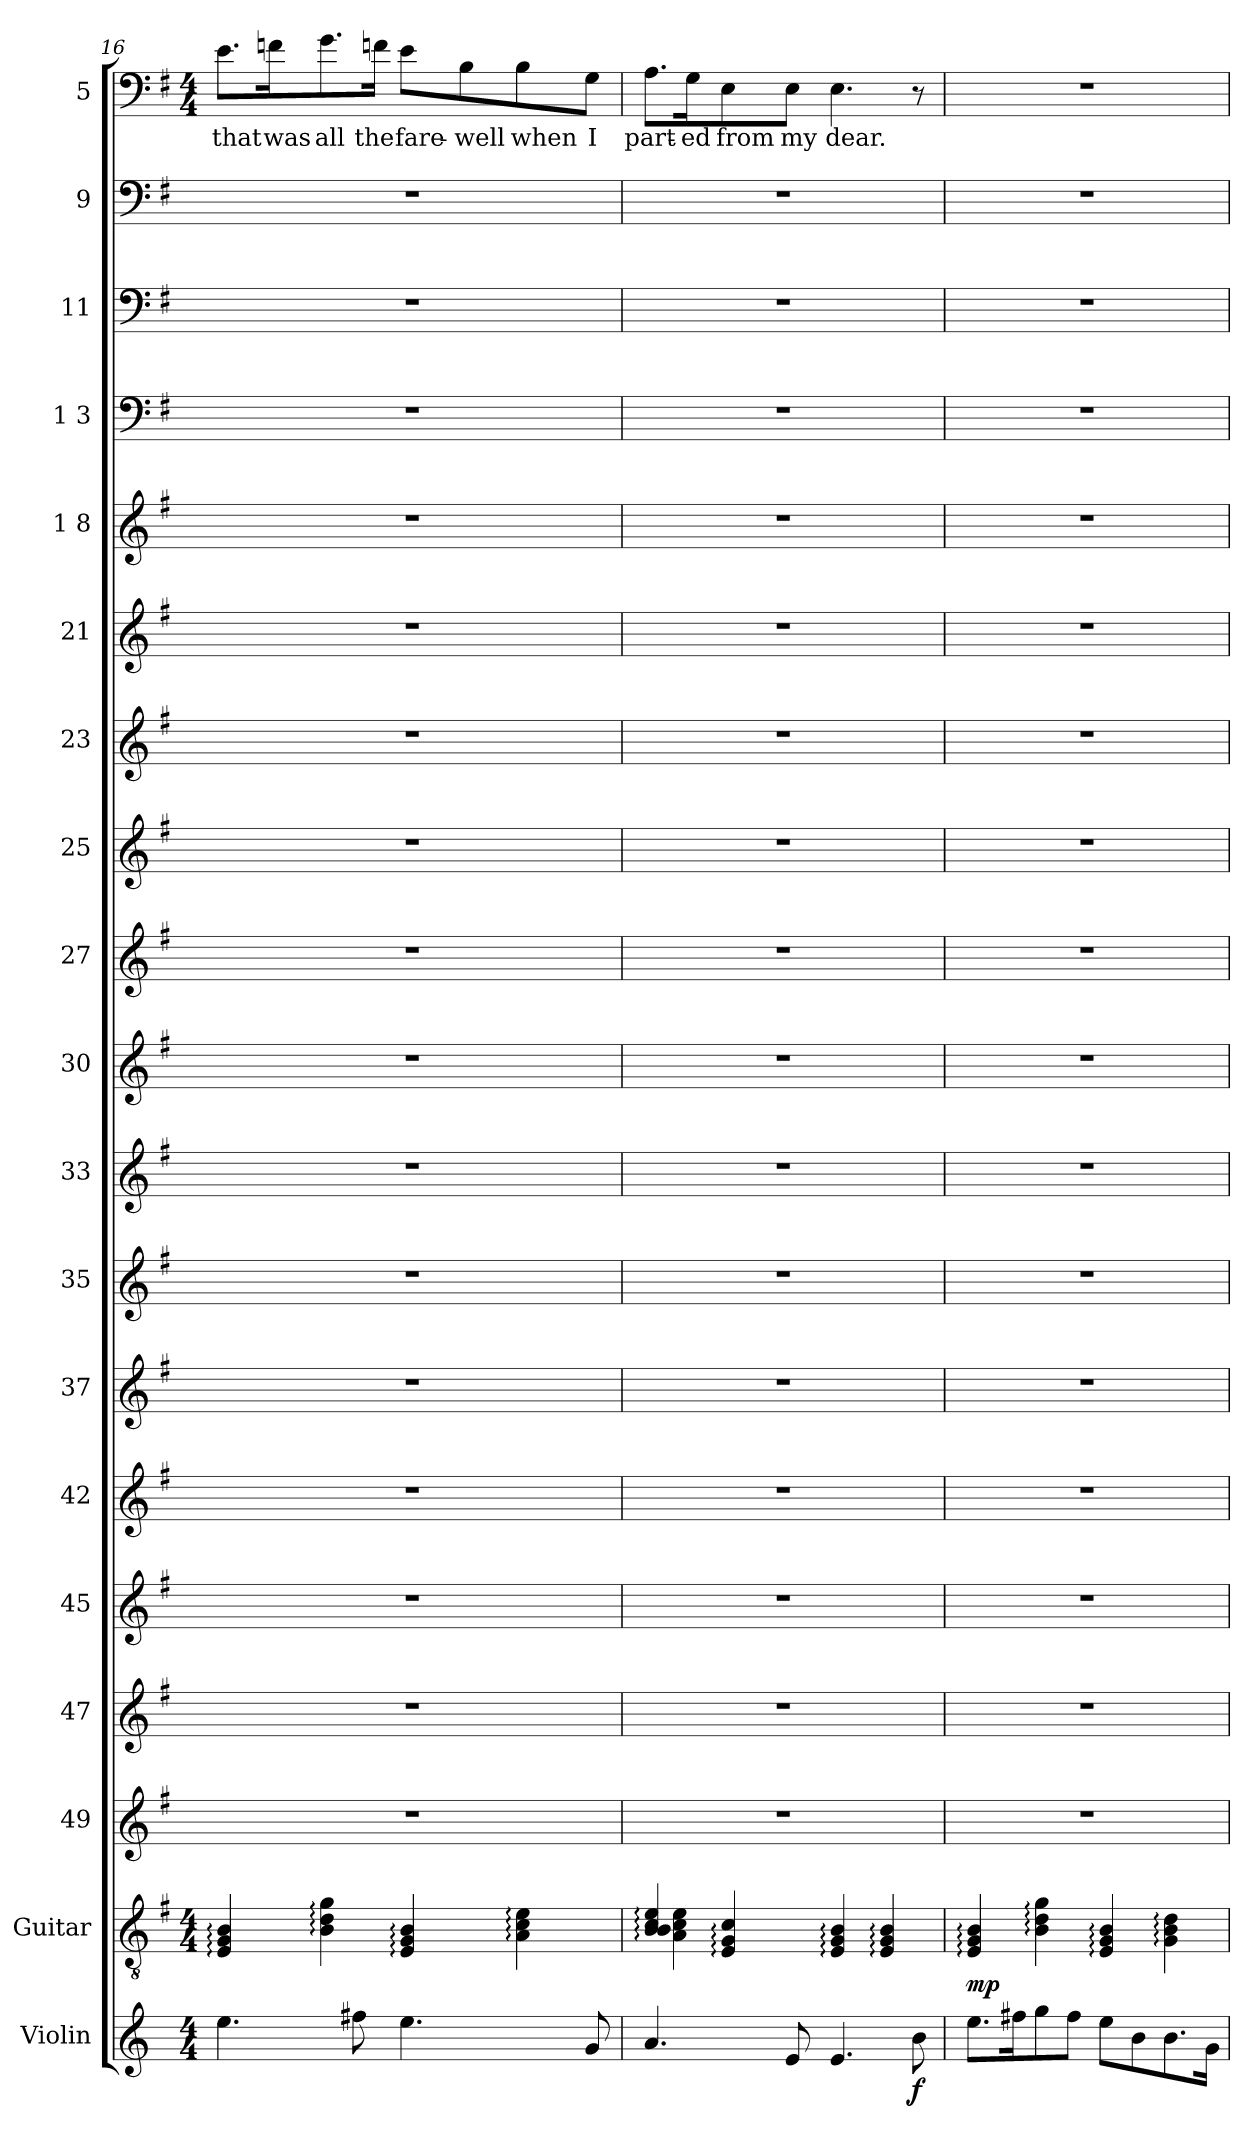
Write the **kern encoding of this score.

**kern	**dynam	**kern	**kern	**kern	**kern	**kern	**kern	**kern	**kern	**kern	**kern	**kern	**kern	**kern	**kern	**kern	**kern	**kern	**kern	**text
*part19	*part19	*part18	*part17	*part16	*part15	*part14	*part13	*part12	*part11	*part10	*part9	*part8	*part7	*part6	*part5	*part4	*part3	*part2	*part1	*part1
*staff19	*staff19	*staff18	*staff17	*staff16	*staff15	*staff14	*staff13	*staff12	*staff11	*staff10	*staff9	*staff8	*staff7	*staff6	*staff5	*staff4	*staff3	*staff2	*staff1	*staff1
*I"Violin	*	*I"Guitar	*I"49	*I"47	*I"45	*I"42	*I"37	*I"35	*I"33	*I"30	*I"27	*I"25	*I"23	*I"21	*I"1 8	*I"1 3	*I"11	*I"9	*I"5	*
*I'Vln.	*	*I'Guit.	*	*	*	*	*	*	*	*	*	*	*	*	*	*	*	*	*	*
!!LO:LB:g=z
*clefG2	*	*clefGv2	*clefG2	*clefG2	*clefG2	*clefG2	*clefG2	*clefG2	*clefG2	*clefG2	*clefG2	*clefG2	*clefG2	*clefG2	*clefG2	*clefF4	*clefF4	*clefF4	*clefF4	*
*	*	*ITrd4c7	*ITrd-3c-5	*ITrd-3c-5	*ITrd-3c-5	*ITrd-3c-5	*ITrd-3c-5	*ITrd-3c-5	*ITrd-3c-5	*ITrd-3c-5	*ITrd-3c-5	*ITrd-3c-5	*ITrd-3c-5	*ITrd-3c-5	*ITrd-3c-5	*ITrd-3c-5	*ITrd-3c-5	*ITrd-3c-5	*ITrd-3c-5	*
*k[]	*	*k[]	*k[]	*k[]	*k[]	*k[]	*k[]	*k[]	*k[]	*k[]	*k[]	*k[]	*k[]	*k[]	*k[]	*k[]	*k[]	*k[]	*k[]	*
*C:	*	*C:	*C:	*C:	*C:	*C:	*C:	*C:	*C:	*C:	*C:	*C:	*C:	*C:	*C:	*C:	*C:	*C:	*C:	*
*M4/4	*	*M4/4	*	*	*	*	*	*	*	*	*	*	*	*	*	*	*	*	*M4/4	*
=16	=16	=16	=16	=16	=16	=16	=16	=16	=16	=16	=16	=16	=16	=16	=16	=16	=16	=16	=16	=16
!	!	!	!	!	!	!	!	!	!	!	!	!	!	!	!	!	!	!	!	!LO:LY:b
4.ee\	.	4AA/: 4C/: 4E/:	1r	1r	1r	1r	1r	1r	1r	1r	1r	1r	1r	1r	1r	1r	1r	1r	8.a\L	that
!	!	!	!	!	!	!	!	!	!	!	!	!	!	!	!	!	!	!	!	!LO:LY:b
.	.	.	.	.	.	.	.	.	.	.	.	.	.	.	.	.	.	.	16b-X\k	was
!	!	!	!	!	!	!	!	!	!	!	!	!	!	!	!	!	!	!	!	!LO:LY:b
.	.	4E\: 4G\: 4c\:	.	.	.	.	.	.	.	.	.	.	.	.	.	.	.	.	8.cc\	all
8ff#X\	.	.	.	.	.	.	.	.	.	.	.	.	.	.	.	.	.	.	.	.
!	!	!	!	!	!	!	!	!	!	!	!	!	!	!	!	!	!	!	!	!LO:LY:b
.	.	.	.	.	.	.	.	.	.	.	.	.	.	.	.	.	.	.	16b-X\Jk	the
!	!	!	!	!	!	!	!	!	!	!	!	!	!	!	!	!	!	!	!	!LO:LY:b
4.ee\	.	4AA/: 4C/: 4E/:	.	.	.	.	.	.	.	.	.	.	.	.	.	.	.	.	8a\L	fare-
!	!	!	!	!	!	!	!	!	!	!	!	!	!	!	!	!	!	!	!	!LO:LY:b
.	.	.	.	.	.	.	.	.	.	.	.	.	.	.	.	.	.	.	8e\	-well
!	!	!	!	!	!	!	!	!	!	!	!	!	!	!	!	!	!	!	!	!LO:LY:b
.	.	4D\: 4F\: 4A\:	.	.	.	.	.	.	.	.	.	.	.	.	.	.	.	.	8e\	when
!	!	!	!	!	!	!	!	!	!	!	!	!	!	!	!	!	!	!	!	!LO:LY:b
8g/	.	.	.	.	.	.	.	.	.	.	.	.	.	.	.	.	.	.	8c\J	I
=17	=17	=17	=17	=17	=17	=17	=17	=17	=17	=17	=17	=17	=17	=17	=17	=17	=17	=17	=17	=17
*	*	*^	*	*	*	*	*	*	*	*	*	*	*	*	*	*	*	*	*	*
!	!	!	!	!	!	!	!	!	!	!	!	!	!	!	!	!	!	!	!	!	!LO:LY:b
4.a/	.	4E/ 4E/ 4F/ 4A/	4D\: 4F\: 4A\:	1r	1r	1r	1r	1r	1r	1r	1r	1r	1r	1r	1r	1r	1r	1r	1r	8.d\L	part-
!	!	!	!	!	!	!	!	!	!	!	!	!	!	!	!	!	!	!	!	!	!LO:LY:b
.	.	.	.	.	.	.	.	.	.	.	.	.	.	.	.	.	.	.	.	16c\k	-ed
!	!	!	!	!	!	!	!	!	!	!	!	!	!	!	!	!	!	!	!	!	!LO:LY:b
.	.	4AA/: 4C/: 4F/:	2.ryy	.	.	.	.	.	.	.	.	.	.	.	.	.	.	.	.	8A\	from
!	!	!	!	!	!	!	!	!	!	!	!	!	!	!	!	!	!	!	!	!	!LO:LY:b
8e/	.	.	.	.	.	.	.	.	.	.	.	.	.	.	.	.	.	.	.	8A\J	my
!	!	!	!	!	!	!	!	!	!	!	!	!	!	!	!	!	!	!	!	!	!LO:LY:b
4.e/	.	4AA/: 4C/: 4E/:	.	.	.	.	.	.	.	.	.	.	.	.	.	.	.	.	.	4.A\	dear.
.	.	4AA/: 4C/: 4E/:	.	.	.	.	.	.	.	.	.	.	.	.	.	.	.	.	.	.	.
!	!LO:DY:b	!	!	!	!	!	!	!	!	!	!	!	!	!	!	!	!	!	!	!	!
8b\	f	.	.	.	.	.	.	.	.	.	.	.	.	.	.	.	.	.	.	8r	.
*	*	*v	*v	*	*	*	*	*	*	*	*	*	*	*	*	*	*	*	*	*	*
=18	=18	=18	=18	=18	=18	=18	=18	=18	=18	=18	=18	=18	=18	=18	=18	=18	=18	=18	=18	=18
!	!LO:DY:a	!	!	!	!	!	!	!	!	!	!	!	!	!	!	!	!	!	!	!
8.ee\L	mp	4AA/: 4C/: 4E/:	1r	1r	1r	1r	1r	1r	1r	1r	1r	1r	1r	1r	1r	1r	1r	1r	1r	.
16ff#X\k	.	.	.	.	.	.	.	.	.	.	.	.	.	.	.	.	.	.	.	.
8gg\	.	4E\: 4G\: 4c\:	.	.	.	.	.	.	.	.	.	.	.	.	.	.	.	.	.	.
8ff#\J	.	.	.	.	.	.	.	.	.	.	.	.	.	.	.	.	.	.	.	.
8ee\L	.	4AA/: 4C/: 4E/:	.	.	.	.	.	.	.	.	.	.	.	.	.	.	.	.	.	.
8b\	.	.	.	.	.	.	.	.	.	.	.	.	.	.	.	.	.	.	.	.
8.b\	.	4C\: 4E\: 4G\:	.	.	.	.	.	.	.	.	.	.	.	.	.	.	.	.	.	.
16g\Jk	.	.	.	.	.	.	.	.	.	.	.	.	.	.	.	.	.	.	.	.
=	=	=	=	=	=	=	=	=	=	=	=	=	=	=	=	=	=	=	=	=
*-	*-	*-	*-	*-	*-	*-	*-	*-	*-	*-	*-	*-	*-	*-	*-	*-	*-	*-	*-	*-
